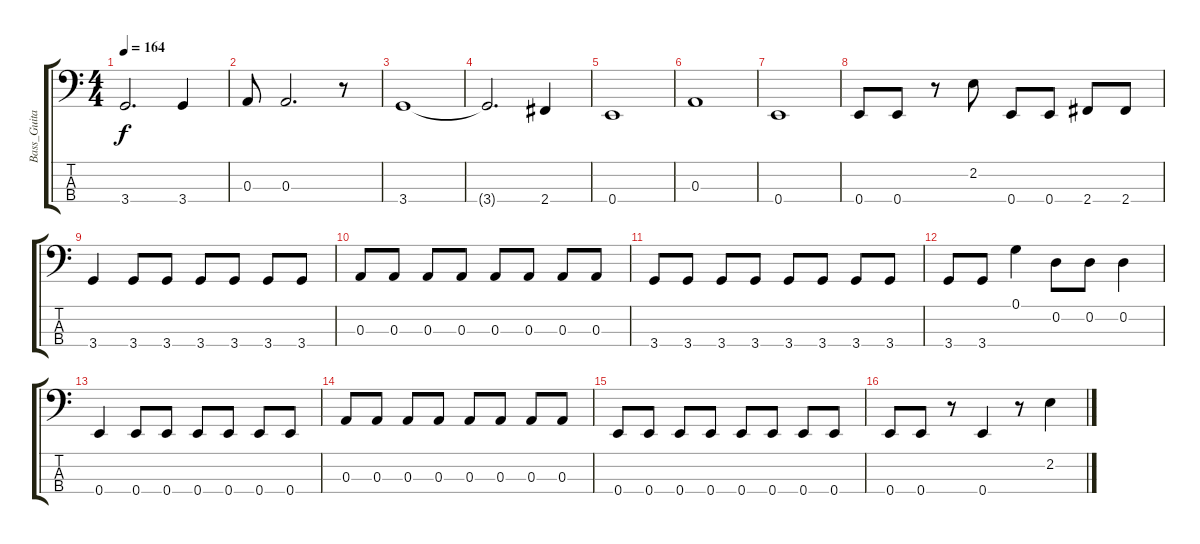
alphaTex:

\track ("Bass_Guitar" "Bass_Guita") {instrument electricbassfinger}
\staff {score tabs}
\tuning (G2 D2 A1 E1) {hide}
\ts (4 4)
\tempo 164
\clef f4
\ks c
3.4.2{d dy f} 3.4.4 |
0.3.8 0.3.2{d} r.8 |
3.4.1 |
3.4{t}.2{d} 2.4.4 |
0.4.1 |
0.3.1 |
0.4.1 |
0.4.8 0.4.8 r.8 2.2.8 0.4.8 0.4.8 2.4.8 2.4.8 |
3.4.4 3.4.8 3.4.8 3.4.8 3.4.8 3.4.8 3.4.8 |
0.3.8 0.3.8 0.3.8 0.3.8 0.3.8 0.3.8 0.3.8 0.3.8 |
3.4.8 3.4.8 3.4.8 3.4.8 3.4.8 3.4.8 3.4.8 3.4.8 |
3.4.8 3.4.8 0.1.4 0.2.8 0.2.8 0.2.4 |
0.4.4 0.4.8 0.4.8 0.4.8 0.4.8 0.4.8 0.4.8 |
0.3.8 0.3.8 0.3.8 0.3.8 0.3.8 0.3.8 0.3.8 0.3.8 |
0.4.8 0.4.8 0.4.8 0.4.8 0.4.8 0.4.8 0.4.8 0.4.8 |
0.4.8 0.4.8 r.8 0.4.4 r.8 2.2.4
